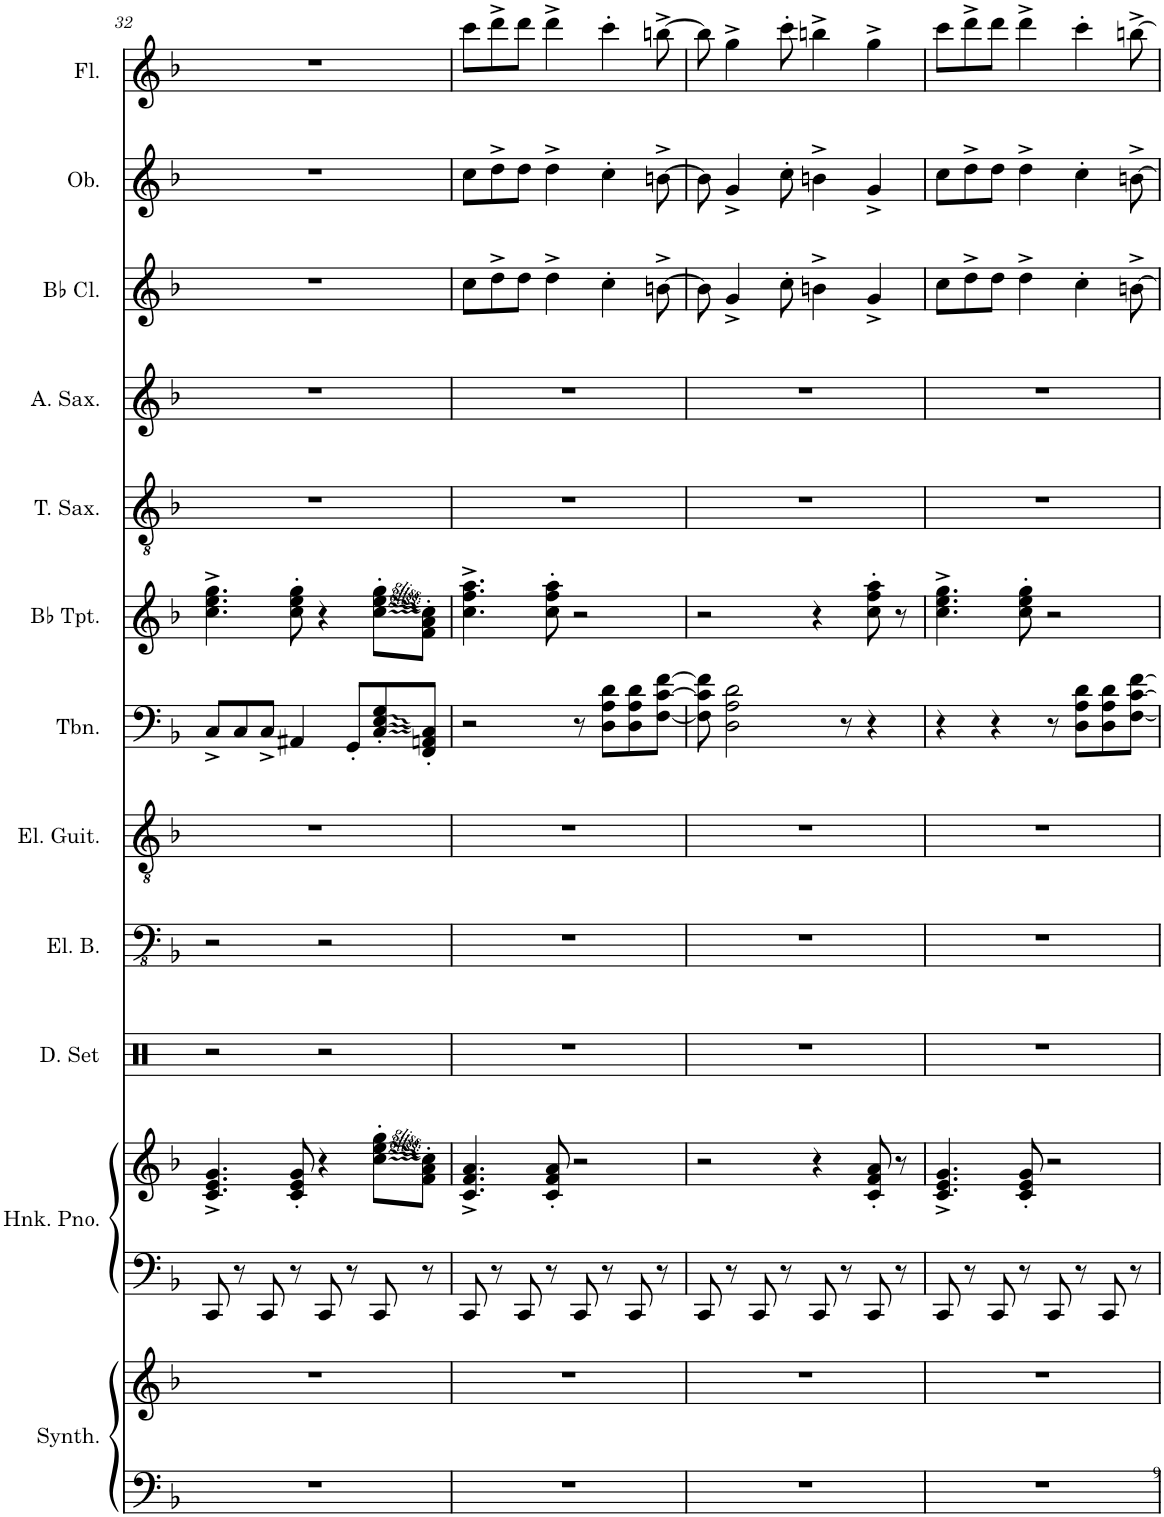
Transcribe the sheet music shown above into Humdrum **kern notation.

**kern	**kern	**kern	**kern	**kern	**kern	**kern	**kern	**kern	**kern	**kern	**kern	**kern	**kern
*part12	*part12	*part11	*part11	*part10	*part9	*part8	*part7	*part6	*part5	*part4	*part3	*part2	*part1
*staff14	*staff13	*staff12	*staff11	*staff10	*staff9	*staff8	*staff7	*staff6	*staff5	*staff4	*staff3	*staff2	*staff1
*I"Warm Synthesizer	*	*I"Honky Tonk Piano	*	*I"Drumset	*I"Electric Bass	*I"Electric Guitar	*I"Trombone	*I"Bb Trumpet	*I"Tenor Saxophone	*I"Alto Saxophone	*I"Bb Clarinet	*I"Oboe	*I"Flute
*I'Synth.	*	*I'Hnk. Pno.	*	*I'D. Set	*I'El. B.	*I'El. Guit.	*I'Tbn.	*I'Bb Tpt.	*I'T. Sax.	*I'A. Sax.	*I'Bb Cl.	*I'Ob.	*I'Fl.
!!LO:PB:g=z
*clefF4	*clefG2	*clefF4	*clefG2	*clefX	*clefFv4	*clefGv2	*clefF4	*clefG2	*clefGv2	*clefG2	*clefG2	*clefG2	*clefG2
*	*	*	*	*	*	*	*	*ITrd1c2	*ITrd8c14	*ITrd5c9	*ITrd1c2	*	*
*k[b-]	*k[b-]	*k[b-]	*k[b-]	*k[b-]	*k[b-]	*k[b-]	*k[b-]	*k[b-]	*k[b-]	*k[b-]	*k[b-]	*k[b-]	*k[b-]
*M4/4	*M4/4	*M4/4	*M4/4	*M4/4	*M4/4	*M4/4	*M4/4	*M4/4	*M4/4	*M4/4	*M4/4	*M4/4	*M4/4
=32	=32	=32	=32	=32	=32	=32	=32	=32	=32	=32	=32	=32	=32
1r	1r	8CC/	4.c/^ 4.e/^ 4.g/^	2r	2r	1r	8C^/L	4.cc\^ 4.ee\^ 4.gg\^	1r	1r	1r	1r	1r
.	.	8r	.	.	.	.	8C/	.	.	.	.	.	.
.	.	8CC/	.	.	.	.	8C^/J	.	.	.	.	.	.
.	.	8r	8c/' 8e/' 8g/'	.	.	.	4AA#X/	8cc\' 8ee\' 8gg\'	.	.	.	.	.
.	.	8CC/	4r	2r	2r	.	.	4r	.	.	.	.	.
.	.	8r	.	.	.	.	8GG'/L	.	.	.	.	.	.
.	.	8CC/	8cc\' 8ee\' 8gg\'L	.	.	.	8C/' 8E/' 8G/'	8cc\' 8ee\' 8gg\'L	.	.	.	.	.
.	.	8r	8f\' 8a\' 8cc\'J	.	.	.	8FF/' 8AAn/' 8C/'J	8f\' 8a\' 8cc\'J	.	.	.	.	.
=33	=33	=33	=33	=33	=33	=33	=33	=33	=33	=33	=33	=33	=33
1r	1r	8CC/	4.c/^ 4.f/^ 4.a/^	1r	1r	1r	2r	4.cc\^ 4.ff\^ 4.aa\^	1r	1r	8cc\L	8cc\L	8ccc\L
.	.	8r	.	.	.	.	.	.	.	.	8dd^\	8dd^\	8ddd^\
.	.	8CC/	.	.	.	.	.	.	.	.	8dd\J	8dd\J	8ddd\J
.	.	8r	8c/' 8f/' 8a/'	.	.	.	.	8cc\' 8ff\' 8aa\'	.	.	4dd^\	4dd^\	4ddd^\
.	.	8CC/	2r	.	.	.	8r	2r	.	.	.	.	.
.	.	8r	.	.	.	.	8D\ 8A\ 8d\L	.	.	.	4cc'\	4cc'\	4ccc'\
.	.	8CC/	.	.	.	.	8D\ 8A\ 8d\	.	.	.	.	.	.
.	.	8r	.	.	.	.	[8F\ [8c\ [8f\J	.	.	.	[8bn^\	[8bn^\	[8bbn^\
=34	=34	=34	=34	=34	=34	=34	=34	=34	=34	=34	=34	=34	=34
1r	1r	8CC/	2r	1r	1r	1r	8F\] 8c\] 8f\]	2r	1r	1r	8b\]	8b\]	8bb\]
.	.	8r	.	.	.	.	2D\ 2A\ 2d\	.	.	.	4g^/	4g^/	4gg^\
.	.	8CC/	.	.	.	.	.	.	.	.	.	.	.
.	.	8r	.	.	.	.	.	.	.	.	8cc'\	8cc'\	8ccc'\
.	.	8CC/	4r	.	.	.	.	4r	.	.	4bn^\	4bn^\	4bbn^\
.	.	8r	.	.	.	.	8r	.	.	.	.	.	.
.	.	8CC/	8c/' 8f/' 8a/'	.	.	.	4r	8cc\' 8ff\' 8aa\'	.	.	4g^/	4g^/	4gg^\
.	.	8r	8r	.	.	.	.	8r	.	.	.	.	.
=35	=35	=35	=35	=35	=35	=35	=35	=35	=35	=35	=35	=35	=35
1r	1r	8CC/	4.c/^ 4.e/^ 4.g/^	1r	1r	1r	4r	4.cc\^ 4.ee\^ 4.gg\^	1r	1r	8cc\L	8cc\L	8ccc\L
.	.	8r	.	.	.	.	.	.	.	.	8dd^\	8dd^\	8ddd^\
.	.	8CC/	.	.	.	.	4r	.	.	.	8dd\J	8dd\J	8ddd\J
.	.	8r	8c/' 8e/' 8g/'	.	.	.	.	8cc\' 8ee\' 8gg\'	.	.	4dd^\	4dd^\	4ddd^\
.	.	8CC/	2r	.	.	.	8r	2r	.	.	.	.	.
.	.	8r	.	.	.	.	8D\ 8A\ 8d\L	.	.	.	4cc'\	4cc'\	4ccc'\
.	.	8CC/	.	.	.	.	8D\ 8A\ 8d\	.	.	.	.	.	.
.	.	8r	.	.	.	.	[8F\ [8c\ [8f\J	.	.	.	[8bn^\	[8bn^\	[8bbn^\
=	=	=	=	=	=	=	=	=	=	=	=	=	=
*-	*-	*-	*-	*-	*-	*-	*-	*-	*-	*-	*-	*-	*-
